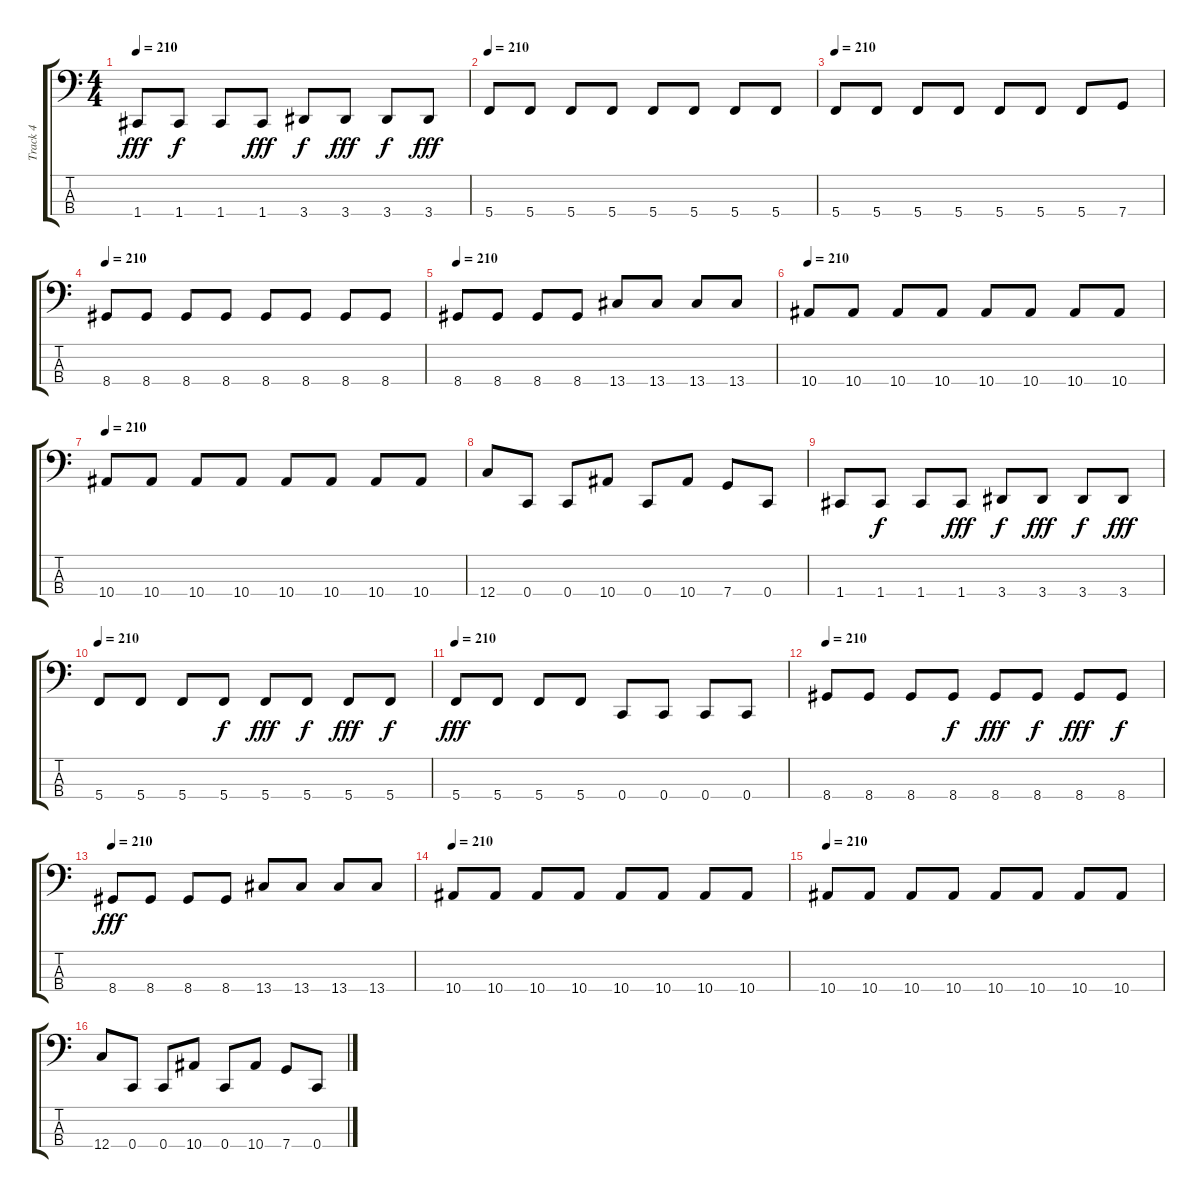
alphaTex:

\track ("Track 4" "Track 4") {instrument electricbasspick}
\staff {score tabs}
\tuning (G2 C2 G1 C1) {hide}
\ts (4 4)
\tempo 210
\clef f4
\ks c
1.4.8{dy fff} 1.4.8{dy f} 1.4.8 1.4.8{dy fff} 3.4.8{dy f} 3.4.8{dy fff} 3.4.8{dy f} 3.4.8{dy fff} |
\tempo 210
5.4.8 5.4.8 5.4.8 5.4.8 5.4.8 5.4.8 5.4.8 5.4.8 |
\tempo 210
5.4.8 5.4.8 5.4.8 5.4.8 5.4.8 5.4.8 5.4.8 7.4.8 |
\tempo 210
8.4.8 8.4.8 8.4.8 8.4.8 8.4.8 8.4.8 8.4.8 8.4.8 |
\tempo 210
8.4.8 8.4.8 8.4.8 8.4.8 13.4.8 13.4.8 13.4.8 13.4.8 |
\tempo 210
10.4.8 10.4.8 10.4.8 10.4.8 10.4.8 10.4.8 10.4.8 10.4.8 |
\tempo 210
10.4.8 10.4.8 10.4.8 10.4.8 10.4.8 10.4.8 10.4.8 10.4.8 |
12.4.8 0.4.8 0.4.8 10.4.8 0.4.8 10.4.8 7.4.8 0.4.8 |
1.4.8 1.4.8{dy f} 1.4.8 1.4.8{dy fff} 3.4.8{dy f} 3.4.8{dy fff} 3.4.8{dy f} 3.4.8{dy fff} |
\tempo 210
5.4.8 5.4.8 5.4.8 5.4.8{dy f} 5.4.8{dy fff} 5.4.8{dy f} 5.4.8{dy fff} 5.4.8{dy f} |
\tempo 210
5.4.8{dy fff} 5.4.8 5.4.8 5.4.8 0.4.8 0.4.8 0.4.8 0.4.8 |
\tempo 210
8.4.8 8.4.8 8.4.8 8.4.8{dy f} 8.4.8{dy fff} 8.4.8{dy f} 8.4.8{dy fff} 8.4.8{dy f} |
\tempo 210
8.4.8{dy fff} 8.4.8 8.4.8 8.4.8 13.4.8 13.4.8 13.4.8 13.4.8 |
\tempo 210
10.4.8 10.4.8 10.4.8 10.4.8 10.4.8 10.4.8 10.4.8 10.4.8 |
\tempo 210
10.4.8 10.4.8 10.4.8 10.4.8 10.4.8 10.4.8 10.4.8 10.4.8 |
12.4.8 0.4.8 0.4.8 10.4.8 0.4.8 10.4.8 7.4.8 0.4.8
